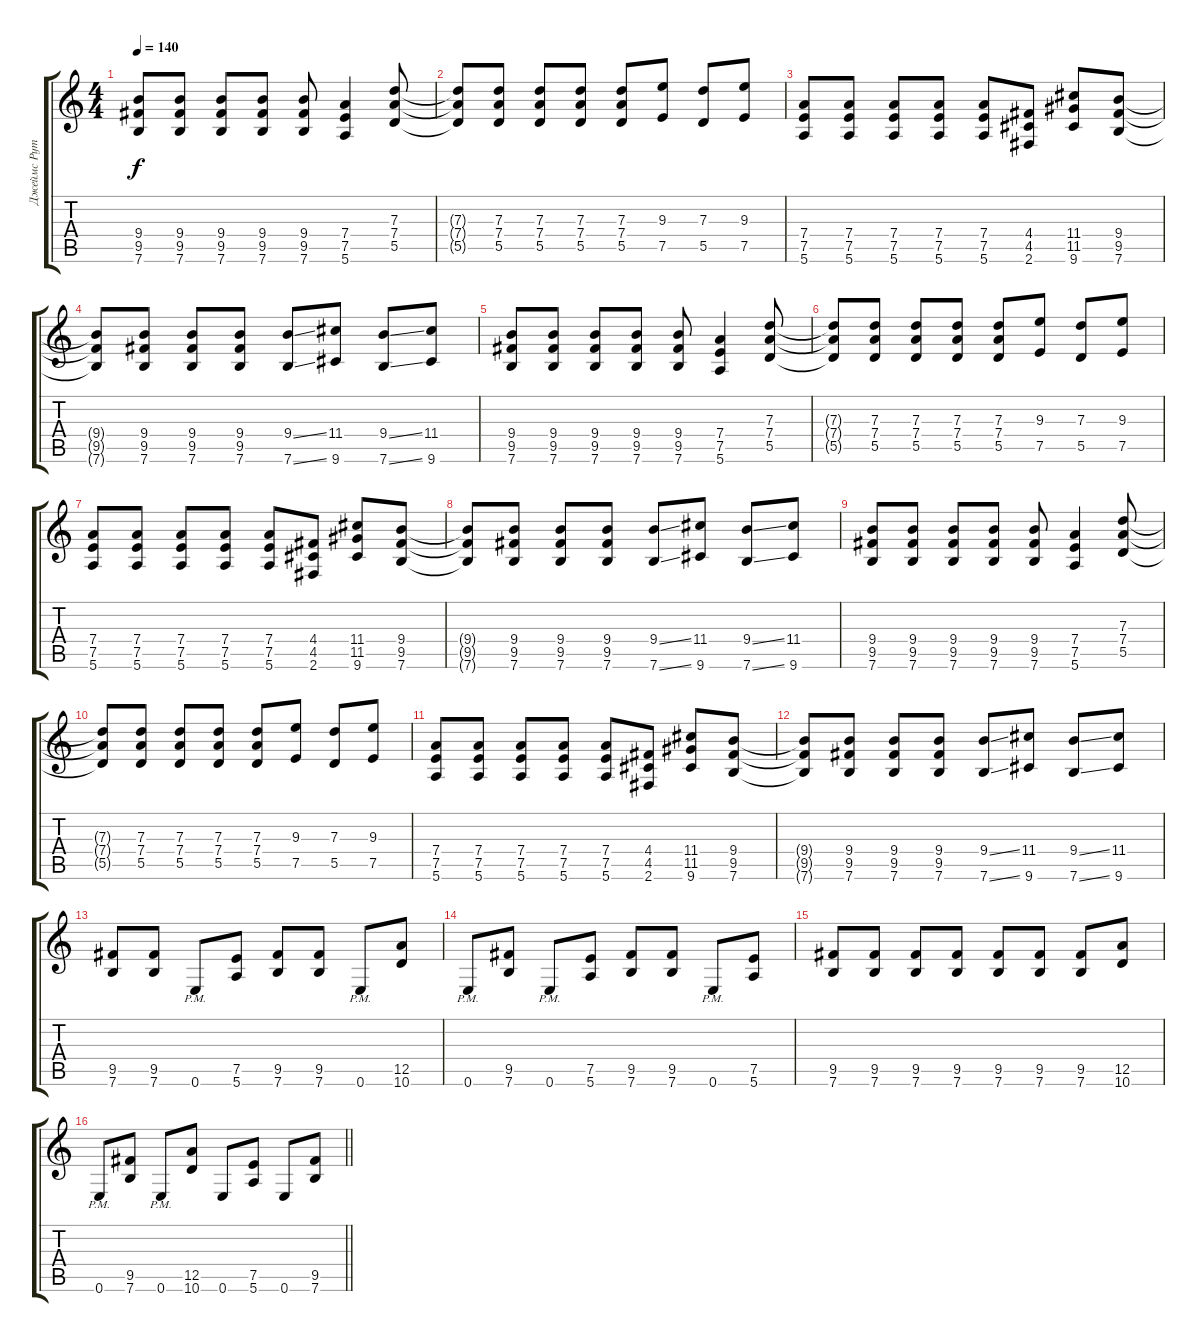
\track ("Джеймс Рут (дисторшн)" "Джеймс Рут") {instrument distortionguitar}
\staff {score tabs}
\tuning (E4 B3 G3 D3 A2 E2) {hide}
\ts (4 4)
\tempo 140
\clef g2
\ks c
(9.4 9.5 7.6).8{dy f} (9.4 9.5 7.6).8 (9.4 9.5 7.6).8 (9.4 9.5 7.6).8 (9.4 9.5 7.6).8 (7.4 7.5 5.6).4 (7.3 7.4 5.5).8 |
(7.3{t} 7.4{t} 5.5{t}).8 (7.3 7.4 5.5).8 (7.3 7.4 5.5).8 (7.3 7.4 5.5).8 (7.3 7.4 5.5).8 (9.3 7.5).8 (7.3 5.5).8 (9.3 7.5).8 |
(7.4 7.5 5.6).8 (7.4 7.5 5.6).8 (7.4 7.5 5.6).8 (7.4 7.5 5.6).8 (7.4 7.5 5.6).8 (4.4 4.5 2.6).8 (11.4 11.5 9.6).8 (9.4 9.5 7.6).8 |
(9.4{t} 9.5{t} 7.6{t}).8 (9.4 9.5 7.6).8 (9.4 9.5 7.6).8 (9.4 9.5 7.6).8 (9.4{ss} 7.6{ss}).8 (11.4 9.6).8 (9.4{ss} 7.6{ss}).8 (11.4 9.6).8 |
(9.4 9.5 7.6).8 (9.4 9.5 7.6).8 (9.4 9.5 7.6).8 (9.4 9.5 7.6).8 (9.4 9.5 7.6).8 (7.4 7.5 5.6).4 (7.3 7.4 5.5).8 |
(7.3{t} 7.4{t} 5.5{t}).8 (7.3 7.4 5.5).8 (7.3 7.4 5.5).8 (7.3 7.4 5.5).8 (7.3 7.4 5.5).8 (9.3 7.5).8 (7.3 5.5).8 (9.3 7.5).8 |
(7.4 7.5 5.6).8 (7.4 7.5 5.6).8 (7.4 7.5 5.6).8 (7.4 7.5 5.6).8 (7.4 7.5 5.6).8 (4.4 4.5 2.6).8 (11.4 11.5 9.6).8 (9.4 9.5 7.6).8 |
(9.4{t} 9.5{t} 7.6{t}).8 (9.4 9.5 7.6).8 (9.4 9.5 7.6).8 (9.4 9.5 7.6).8 (9.4{ss} 7.6{ss}).8 (11.4 9.6).8 (9.4{ss} 7.6{ss}).8 (11.4 9.6).8 |
(9.4 9.5 7.6).8 (9.4 9.5 7.6).8 (9.4 9.5 7.6).8 (9.4 9.5 7.6).8 (9.4 9.5 7.6).8 (7.4 7.5 5.6).4 (7.3 7.4 5.5).8 |
(7.3{t} 7.4{t} 5.5{t}).8 (7.3 7.4 5.5).8 (7.3 7.4 5.5).8 (7.3 7.4 5.5).8 (7.3 7.4 5.5).8 (9.3 7.5).8 (7.3 5.5).8 (9.3 7.5).8 |
(7.4 7.5 5.6).8 (7.4 7.5 5.6).8 (7.4 7.5 5.6).8 (7.4 7.5 5.6).8 (7.4 7.5 5.6).8 (4.4 4.5 2.6).8 (11.4 11.5 9.6).8 (9.4 9.5 7.6).8 |
(9.4{t} 9.5{t} 7.6{t}).8 (9.4 9.5 7.6).8 (9.4 9.5 7.6).8 (9.4 9.5 7.6).8 (9.4{ss} 7.6{ss}).8 (11.4 9.6).8 (9.4{ss} 7.6{ss}).8 (11.4 9.6).8 |
(9.5 7.6).8 (9.5 7.6).8 0.6{pm}.8 (7.5 5.6).8 (9.5 7.6).8 (9.5 7.6).8 0.6{pm}.8 (12.5 10.6).8 |
0.6{pm}.8 (9.5 7.6).8 0.6{pm}.8 (7.5 5.6).8 (9.5 7.6).8 (9.5 7.6).8 0.6{pm}.8 (7.5 5.6).8 |
(9.5 7.6).8 (9.5 7.6).8 (9.5 7.6).8 (9.5 7.6).8 (9.5 7.6).8 (9.5 7.6).8 (9.5 7.6).8 (12.5 10.6).8 |
\barLineRight lightlight
0.6{pm}.8 (9.5 7.6).8 0.6{pm}.8 (12.5 10.6).8 0.6.8 (7.5 5.6).8 0.6.8 (9.5 7.6).8
